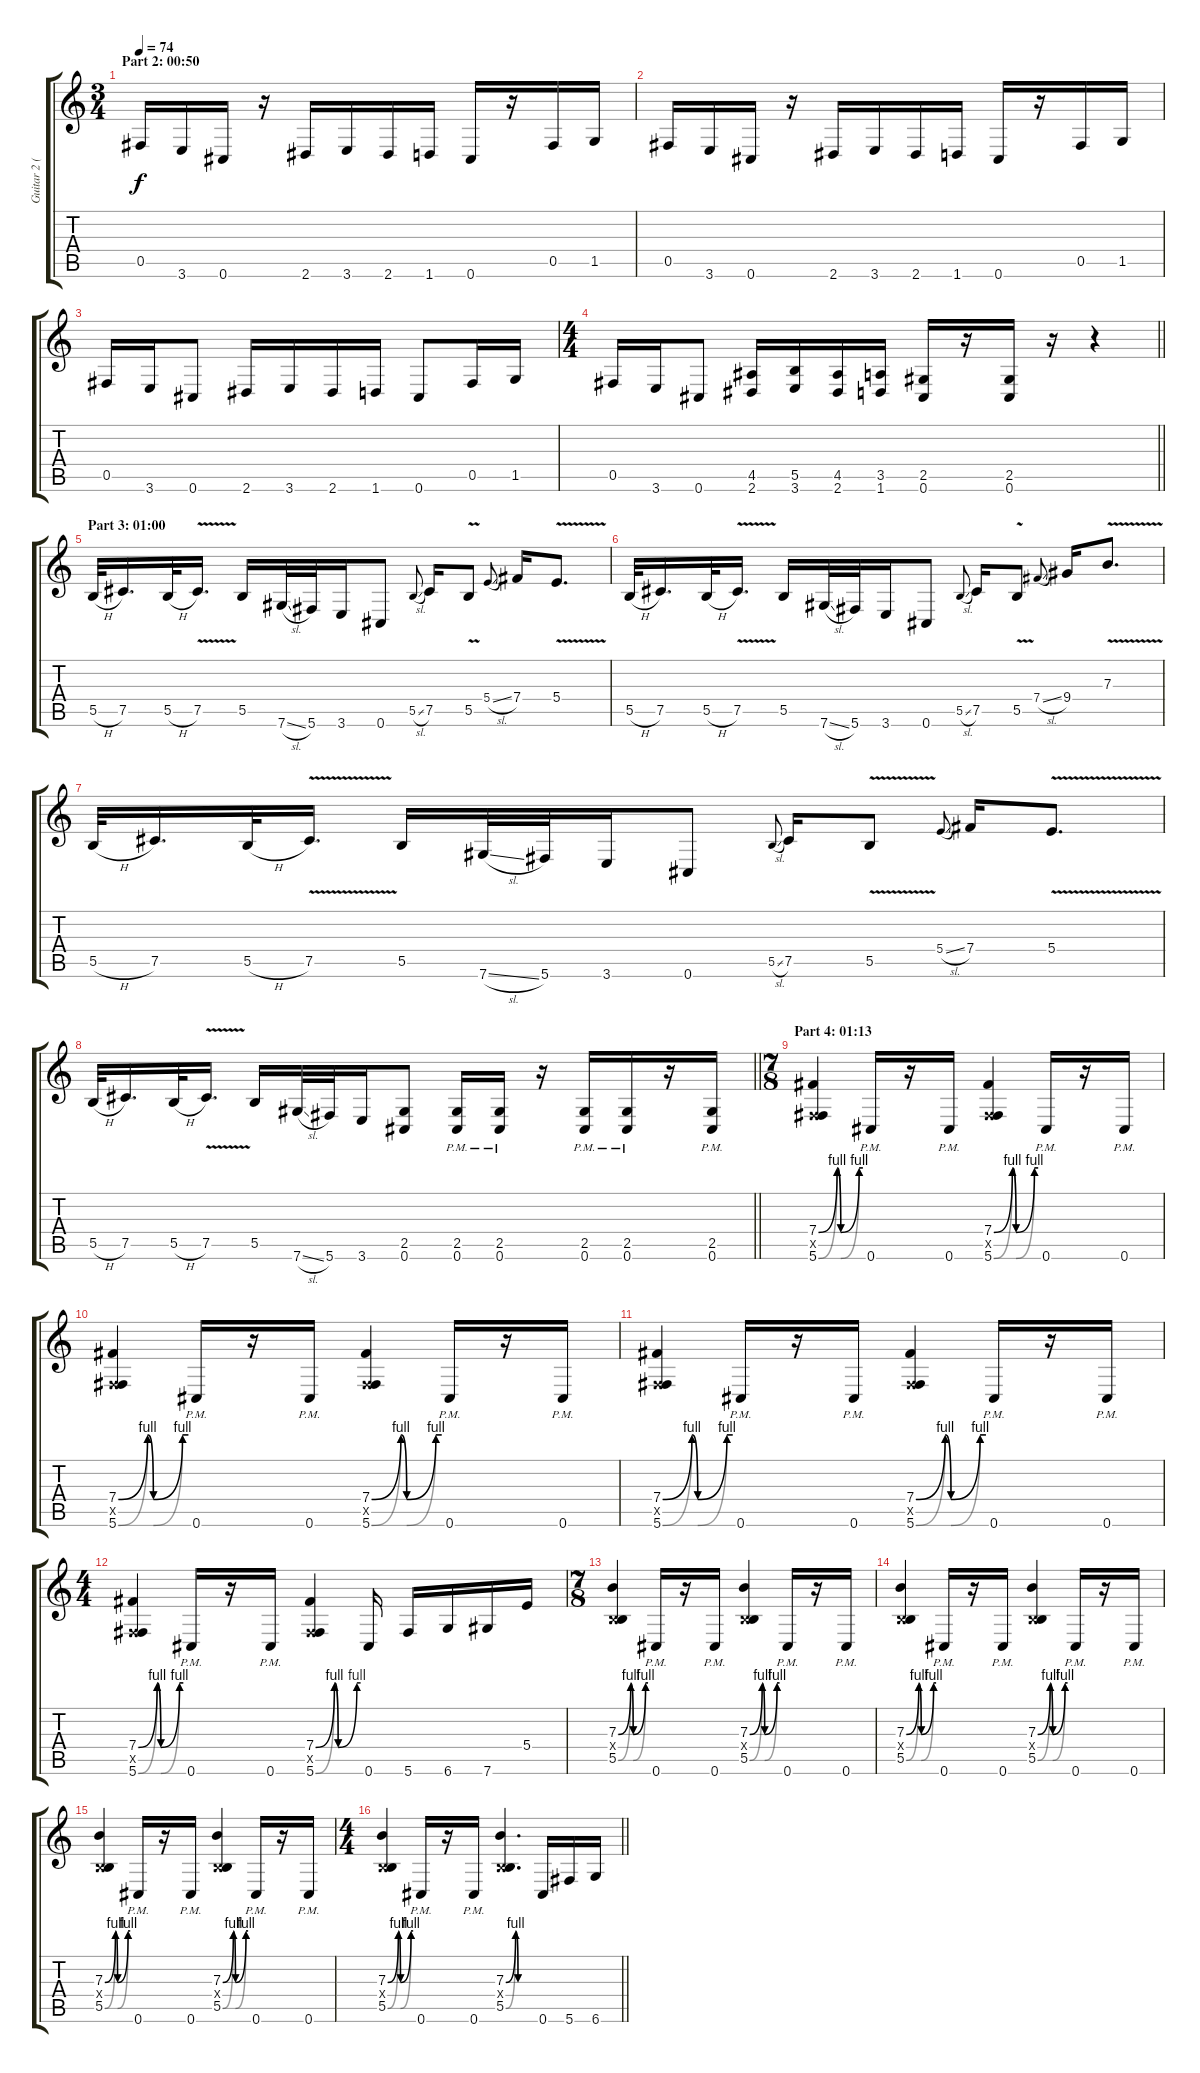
\track ("Guitar 2 (Distortion)" "Guitar 2 (") {instrument distortionguitar}
\staff {score tabs}
\tuning (Db4 Ab3 E3 B2 Gb2 Db2) {hide}
\ts (3 4)
\section ("" "Part 2: 00:50")
\tempo 74
\clef g2
\ks c
0.5.16{dy f} 3.6.16 0.6.16 r.16 2.6.16 3.6.16 2.6.16 1.6.16 0.6.16 r.16 0.5.16 1.5.16 |
0.5.16 3.6.16 0.6.16 r.16 2.6.16 3.6.16 2.6.16 1.6.16 0.6.16 r.16 0.5.16 1.5.16 |
0.5.16 3.6.16 0.6.8 2.6.16 3.6.16 2.6.16 1.6.16 0.6.8 0.5.16 1.5.16 |
\ts (4 4)
\barLineRight lightlight
0.5.16 3.6.16 0.6.8 (4.5 2.6).16 (5.5 3.6).16 (4.5 2.6).16 (3.5 1.6).16 (2.5 0.6).16 r.16 (2.5 0.6).16 r.16 r.4 |
\section ("" "Part 3: 01:00")
5.5{h}.32 7.5.16{d} 5.5{h}.32 7.5{v}.16{d} 5.5.16 7.6{sl}.32 5.6.32 3.6.16 0.6.8 5.5{sl}.8{gr onbeat} 7.5.16 5.5{v}.8 5.4{sl}.8{gr onbeat} 7.4.16 5.4{v}.8{d} |
5.5{h}.32 7.5.16{d} 5.5{h}.32 7.5{v}.16{d} 5.5.16 7.6{sl}.32 5.6.32 3.6.16 0.6.8 5.5{sl}.8{gr onbeat} 7.5.16 5.5{v}.8 7.4{sl}.8{gr onbeat} 9.4.16 7.3{v}.8{d} |
5.5{h}.32 7.5.16{d} 5.5{h}.32 7.5{v}.16{d} 5.5.16 7.6{sl}.32 5.6.32 3.6.16 0.6.8 5.5{sl}.8{gr onbeat} 7.5.16 5.5{v}.8 5.4{sl}.8{gr onbeat} 7.4.16 5.4{v}.8{d} |
\barLineRight lightlight
5.5{h}.32 7.5.16{d} 5.5{h}.32 7.5{v}.16{d} 5.5.16 7.6{sl}.32 5.6.32 3.6.16 (2.5 0.6).8 (2.5{pm} 0.6{pm}).16 (2.5{pm} 0.6{pm}).16 r.16 (2.5{pm} 0.6{pm}).16 (2.5{pm} 0.6{pm}).16 r.16 (2.5{pm} 0.6{pm}).16 |
\ts (7 8)
\section ("" "Part 4: 01:13")
(7.4{be (custom 0 0 25 4 30 0 55 4 60 4)} 0.5{x} 5.6{be (custom 0 0 25 4 30 0 55 4 60 4)}).4 0.6{pm}.16 r.16 0.6{pm}.16 (7.4{be (custom 0 0 25 4 30 0 55 4 60 4)} 0.5{x} 5.6{be (custom 0 0 25 4 30 0 55 4 60 4)}).4 0.6{pm}.16 r.16 0.6{pm}.16 |
(7.4{be (custom 0 0 25 4 30 0 55 4 60 4)} 0.5{x} 5.6{be (custom 0 0 25 4 30 0 55 4 60 4)}).4 0.6{pm}.16 r.16 0.6{pm}.16 (7.4{be (custom 0 0 25 4 30 0 55 4 60 4)} 0.5{x} 5.6{be (custom 0 0 25 4 30 0 55 4 60 4)}).4 0.6{pm}.16 r.16 0.6{pm}.16 |
(7.4{be (custom 0 0 25 4 30 0 55 4 60 4)} 0.5{x} 5.6{be (custom 0 0 25 4 30 0 55 4 60 4)}).4 0.6{pm}.16 r.16 0.6{pm}.16 (7.4{be (custom 0 0 25 4 30 0 55 4 60 4)} 0.5{x} 5.6{be (custom 0 0 25 4 30 0 55 4 60 4)}).4 0.6{pm}.16 r.16 0.6{pm}.16 |
\ts (4 4)
(7.4{be (custom 0 0 25 4 30 0 55 4 60 4)} 0.5{x} 5.6{be (custom 0 0 25 4 30 0 55 4 60 4)}).4 0.6{pm}.16 r.16 0.6{pm}.16 (7.4{be (custom 0 0 25 4 30 0 55 4 60 4)} 0.5{x} 5.6{be (custom 0 0 25 4 30 0 60 0)}).4 0.6.16 5.6.16 6.6.16 7.6.16 5.4.16 |
\ts (7 8)
(7.3{be (custom 0 0 25 4 30 0 55 4 60 4)} 0.4{x} 5.5{be (custom 0 0 25 4 30 0 55 4 60 4)}).4 0.6{pm}.16 r.16 0.6{pm}.16 (7.3{be (custom 0 0 25 4 30 0 55 4 60 4)} 0.4{x} 5.5{be (custom 0 0 25 4 30 0 55 4 60 4)}).4 0.6{pm}.16 r.16 0.6{pm}.16 |
(7.3{be (custom 0 0 25 4 30 0 55 4 60 4)} 0.4{x} 5.5{be (custom 0 0 25 4 30 0 55 4 60 4)}).4 0.6{pm}.16 r.16 0.6{pm}.16 (7.3{be (custom 0 0 25 4 30 0 55 4 60 4)} 0.4{x} 5.5{be (custom 0 0 25 4 30 0 55 4 60 4)}).4 0.6{pm}.16 r.16 0.6{pm}.16 |
(7.3{be (custom 0 0 25 4 30 0 55 4 60 4)} 0.4{x} 5.5{be (custom 0 0 25 4 30 0 55 4 60 4)}).4 0.6{pm}.16 r.16 0.6{pm}.16 (7.3{be (custom 0 0 25 4 30 0 55 4 60 4)} 0.4{x} 5.5{be (custom 0 0 25 4 30 0 55 4 60 4)}).4 0.6{pm}.16 r.16 0.6{pm}.16 |
\ts (4 4)
\barLineRight lightlight
(7.3{be (custom 0 0 25 4 30 0 55 4 60 4)} 0.4{x} 5.5{be (custom 0 0 25 4 30 0 55 4 60 4)}).4 0.6{pm}.16 r.16 0.6{pm}.16 (7.3{be (custom 0 0 20 4 25 0 60 0)} 0.4{x} 5.5{be (custom 0 0 20 4 25 0 60 0)}).4{d} 0.6.16 5.6.16 6.6.16
